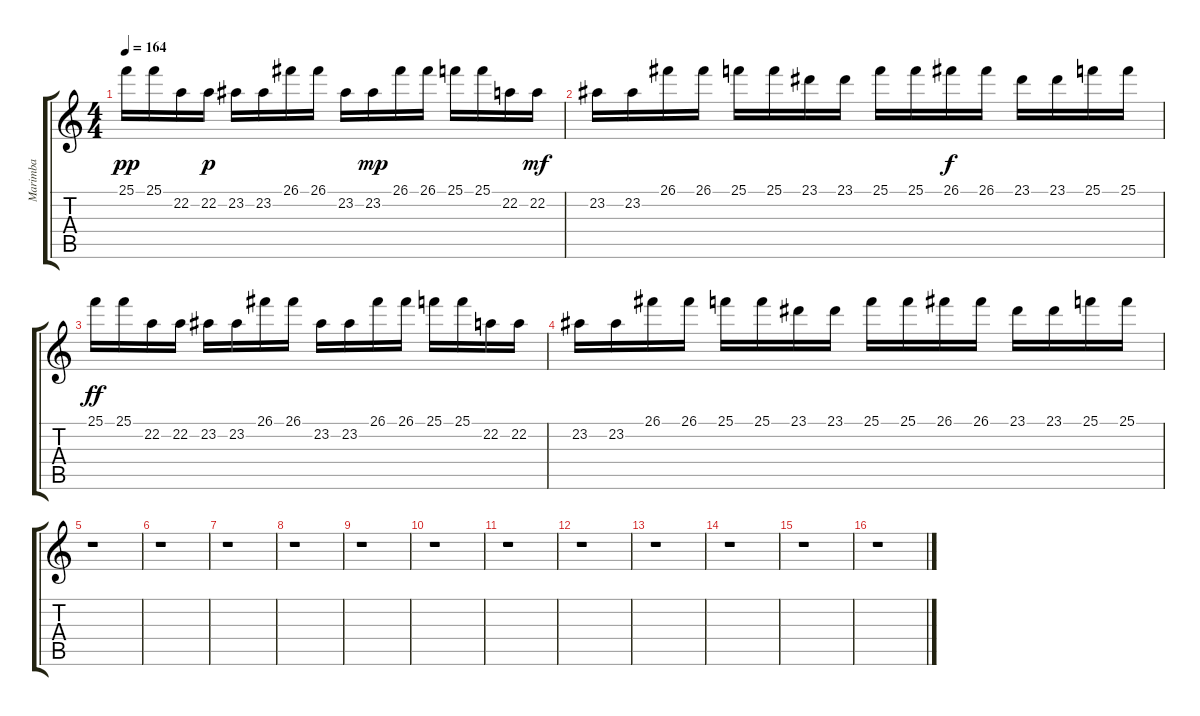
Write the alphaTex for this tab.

\track ("Marimba         " "Marimba   ") {instrument marimba}
\staff {score tabs}
\tuning (E4 B3 G3 D3 A2 E2) {hide}
\ts (4 4)
\tempo 164
\clef g2
\ks c
25.1.16{dy pp} 25.1.16 22.2.16 22.2.16{dy p} 23.2.16 23.2.16 26.1.16 26.1.16 23.2.16 23.2.16{dy mp} 26.1.16 26.1.16 25.1.16 25.1.16 22.2.16 22.2.16{dy mf} |
23.2.16 23.2.16 26.1.16 26.1.16 25.1.16 25.1.16 23.1.16 23.1.16 25.1.16 25.1.16 26.1.16{dy f} 26.1.16 23.1.16 23.1.16 25.1.16 25.1.16 |
25.1.16{dy ff} 25.1.16 22.2.16 22.2.16 23.2.16 23.2.16 26.1.16 26.1.16 23.2.16 23.2.16 26.1.16 26.1.16 25.1.16 25.1.16 22.2.16 22.2.16 |
23.2.16 23.2.16 26.1.16 26.1.16 25.1.16 25.1.16 23.1.16 23.1.16 25.1.16 25.1.16 26.1.16 26.1.16 23.1.16 23.1.16 25.1.16 25.1.16 |
r.1 |
r.1 |
r.1 |
r.1 |
r.1 |
r.1 |
r.1 |
r.1 |
r.1 |
r.1 |
r.1 |
r.1
